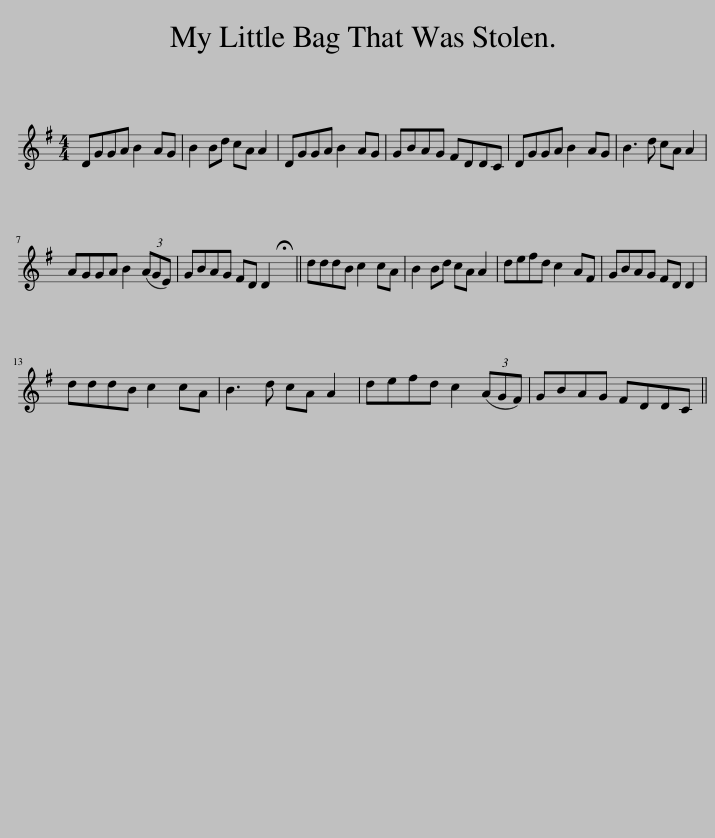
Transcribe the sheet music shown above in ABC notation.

X:1
L:1/8
M:4/4
I:linebreak $
K:G
V:1 treble
V:1
 DGGA B2 AG | B2 Bd cA A2 | DGGA B2 AG | GBAG FDDC | DGGA B2 AG | %5
 B3 d cA A2 |$ AGGA B2 (3(AGE) | GBAG FD D2 !fermata!x || dddB c2 cA | B2 Bd cA A2 | %10
 defd c2 AF | GBAG FD D2 |$ dddB c2 cA | B3 d cA A2 | defd c2 (3(AGF) | %15
 GBAG FDDC || %16
